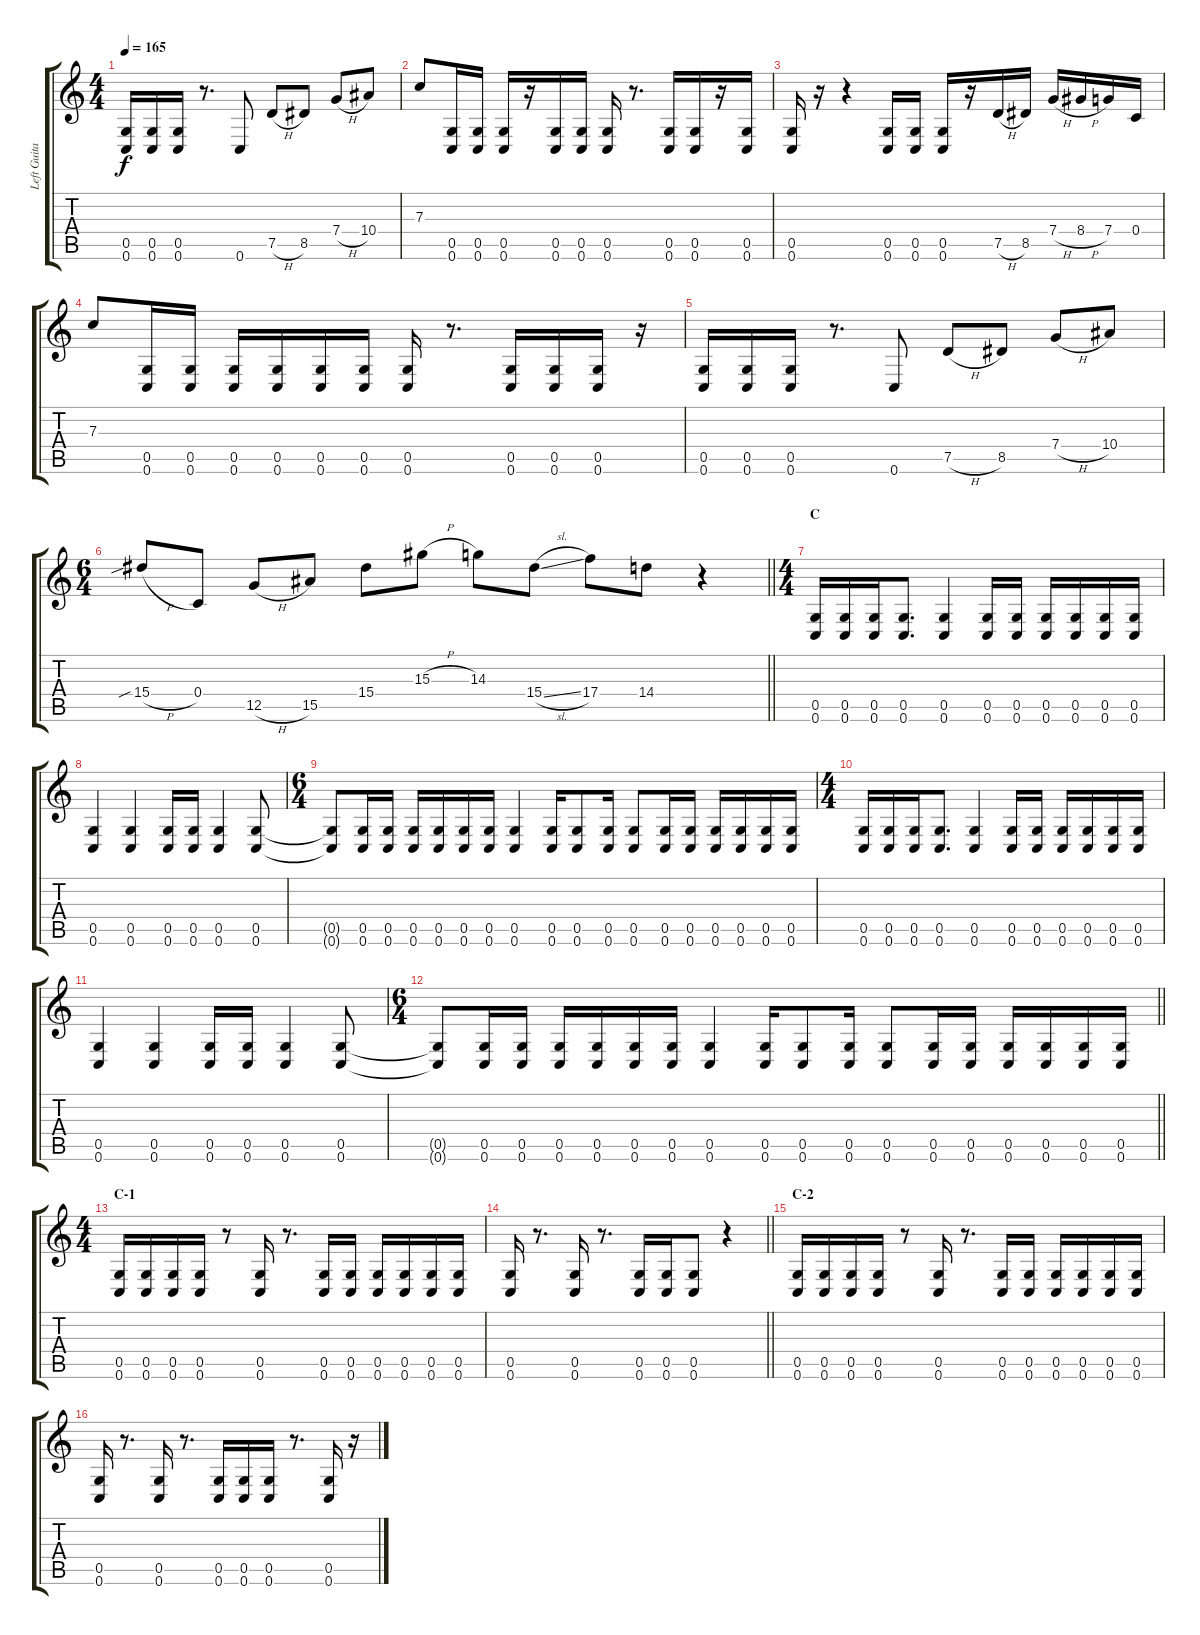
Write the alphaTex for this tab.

\track ("Left Guitar" "Left Guita") {instrument distortionguitar}
\staff {score tabs}
\tuning (D4 A3 F3 C3 G2 C2) {hide}
\ts (4 4)
\tempo 165
\clef g2
\ks c
(0.5 0.6).16{dy f} (0.5 0.6).16 (0.5 0.6).16 r.8{d} 0.6.8 7.5{h}.8 8.5.8 7.4{h}.8 10.4.8 |
7.3.8 (0.5 0.6).16 (0.5 0.6).16 (0.5 0.6).16 r.16 (0.5 0.6).16 (0.5 0.6).16 (0.5 0.6).16 r.8{d} (0.5 0.6).16 (0.5 0.6).16 r.16 (0.5 0.6).16 |
(0.5 0.6).16 r.16 r.4 (0.5 0.6).16 (0.5 0.6).16 (0.5 0.6).16 r.16 7.5{h}.16 8.5.16 7.4{h}.16 8.4{h}.16 7.4.16 0.4.16 |
7.3.8 (0.5 0.6).16 (0.5 0.6).16 (0.5 0.6).16 (0.5 0.6).16 (0.5 0.6).16 (0.5 0.6).16 (0.5 0.6).16 r.8{d} (0.5 0.6).16 (0.5 0.6).16 (0.5 0.6).16 r.16 |
(0.5 0.6).16 (0.5 0.6).16 (0.5 0.6).16 r.8{d} 0.6.8 7.5{h}.8 8.5.8 7.4{h}.8 10.4.8 |
\ts (6 4)
\barLineRight lightlight
15.4{sib h}.8 0.4.8 12.5{h}.8 15.5.8 15.4.8 15.3{h}.8 14.3.8 15.4{sl}.8 17.4.8 14.4.8 r.4 |
\ts (4 4)
\section ("" "C")
(0.5 0.6).16 (0.5 0.6).16 (0.5 0.6).16 (0.5 0.6).8{d} (0.5 0.6).4 (0.5 0.6).16 (0.5 0.6).16 (0.5 0.6).16 (0.5 0.6).16 (0.5 0.6).16 (0.5 0.6).16 |
(0.5 0.6).4 (0.5 0.6).4 (0.5 0.6).16 (0.5 0.6).16 (0.5 0.6).4 (0.5 0.6).8 |
\ts (6 4)
(0.5{t} 0.6{t}).8 (0.5 0.6).16 (0.5 0.6).16 (0.5 0.6).16 (0.5 0.6).16 (0.5 0.6).16 (0.5 0.6).16 (0.5 0.6).4 (0.5 0.6).16 (0.5 0.6).8 (0.5 0.6).16 (0.5 0.6).8 (0.5 0.6).16 (0.5 0.6).16 (0.5 0.6).16 (0.5 0.6).16 (0.5 0.6).16 (0.5 0.6).16 |
\ts (4 4)
(0.5 0.6).16 (0.5 0.6).16 (0.5 0.6).16 (0.5 0.6).8{d} (0.5 0.6).4 (0.5 0.6).16 (0.5 0.6).16 (0.5 0.6).16 (0.5 0.6).16 (0.5 0.6).16 (0.5 0.6).16 |
(0.5 0.6).4 (0.5 0.6).4 (0.5 0.6).16 (0.5 0.6).16 (0.5 0.6).4 (0.5 0.6).8 |
\ts (6 4)
\barLineRight lightlight
(0.5{t} 0.6{t}).8 (0.5 0.6).16 (0.5 0.6).16 (0.5 0.6).16 (0.5 0.6).16 (0.5 0.6).16 (0.5 0.6).16 (0.5 0.6).4 (0.5 0.6).16 (0.5 0.6).8 (0.5 0.6).16 (0.5 0.6).8 (0.5 0.6).16 (0.5 0.6).16 (0.5 0.6).16 (0.5 0.6).16 (0.5 0.6).16 (0.5 0.6).16 |
\ts (4 4)
\section ("" "C-1")
(0.5 0.6).16 (0.5 0.6).16 (0.5 0.6).16 (0.5 0.6).16 r.8 (0.5 0.6).16 r.8{d} (0.5 0.6).16 (0.5 0.6).16 (0.5 0.6).16 (0.5 0.6).16 (0.5 0.6).16 (0.5 0.6).16 |
\barLineRight lightlight
(0.5 0.6).16 r.8{d} (0.5 0.6).16 r.8{d} (0.5 0.6).16 (0.5 0.6).16 (0.5 0.6).8 r.4 |
\section ("" "C-2")
(0.5 0.6).16 (0.5 0.6).16 (0.5 0.6).16 (0.5 0.6).16 r.8 (0.5 0.6).16 r.8{d} (0.5 0.6).16 (0.5 0.6).16 (0.5 0.6).16 (0.5 0.6).16 (0.5 0.6).16 (0.5 0.6).16 |
(0.5 0.6).16 r.8{d} (0.5 0.6).16 r.8{d} (0.5 0.6).16 (0.5 0.6).16 (0.5 0.6).16 r.8{d} (0.5 0.6).16 r.16
